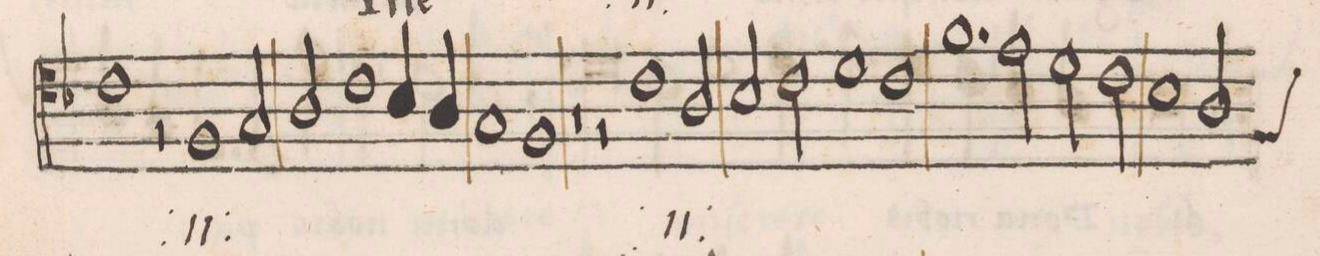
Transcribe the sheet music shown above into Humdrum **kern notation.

**kern	**text
*I"CANTVS	*
*clefC4	*
*k[b-]	*
*met(C|)	*
*M2/1	*
1c	.
=8-	=8-
2r	.
1F	KY-
2G/	-ri-
=9-	=9-
2A/	.
1c	-e
4B-/	.
4A/	.
=10-	=10-
1G	.
1F	.
=11-	=11-
1r	.
2r	.
1c\	KY-
=12-	=12-
2A/	-ri-
2B-/	.
2c\	.
=13-	=13-
1d	-e
1c	.
=14-	=14-
1.f	.
2e\	.
=15-	=15-
2d\	.
2c\	.
1B-	.
=16-	=16-
*custos:F	*
2A/	.
*-	*-
